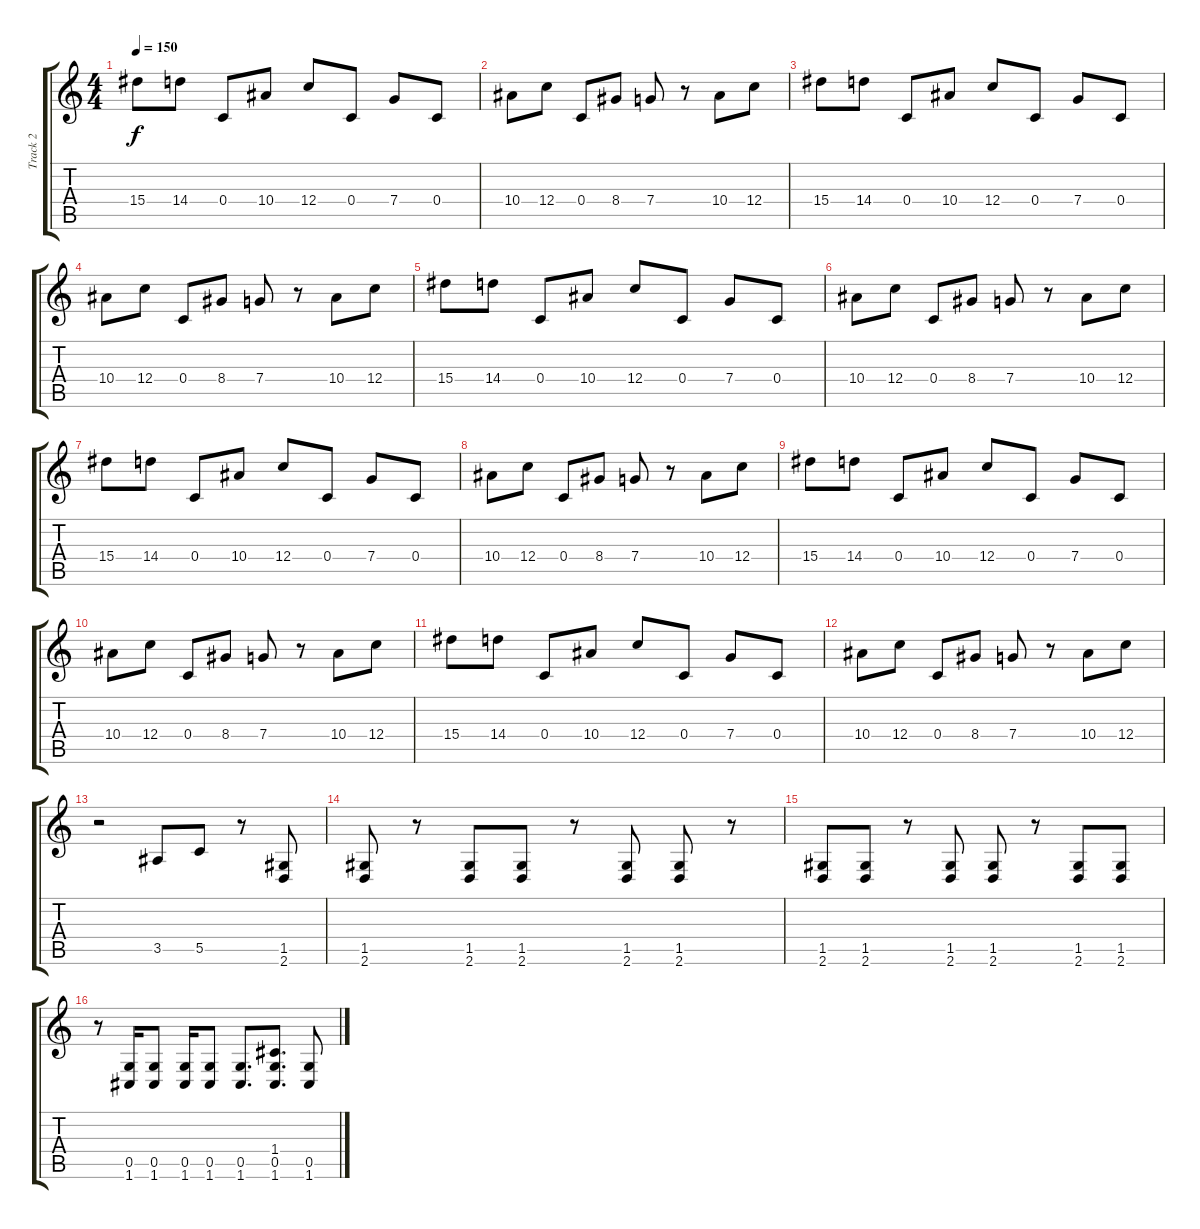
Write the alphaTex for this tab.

\track ("Track 2" "Track 2") {instrument overdrivenguitar}
\staff {score tabs}
\tuning (D4 A3 F3 C3 G2 C2) {hide}
\ts (4 4)
\tempo 150
\clef g2
\ks c
15.4.8{dy f} 14.4.8 0.4.8 10.4.8 12.4.8 0.4.8 7.4.8 0.4.8 |
10.4.8 12.4.8 0.4.8 8.4.8 7.4.8 r.8 10.4.8 12.4.8 |
15.4.8 14.4.8 0.4.8 10.4.8 12.4.8 0.4.8 7.4.8 0.4.8 |
10.4.8 12.4.8 0.4.8 8.4.8 7.4.8 r.8 10.4.8 12.4.8 |
15.4.8 14.4.8 0.4.8 10.4.8 12.4.8 0.4.8 7.4.8 0.4.8 |
10.4.8 12.4.8 0.4.8 8.4.8 7.4.8 r.8 10.4.8 12.4.8 |
15.4.8 14.4.8 0.4.8 10.4.8 12.4.8 0.4.8 7.4.8 0.4.8 |
10.4.8 12.4.8 0.4.8 8.4.8 7.4.8 r.8 10.4.8 12.4.8 |
15.4.8 14.4.8 0.4.8 10.4.8 12.4.8 0.4.8 7.4.8 0.4.8 |
10.4.8 12.4.8 0.4.8 8.4.8 7.4.8 r.8 10.4.8 12.4.8 |
15.4.8 14.4.8 0.4.8 10.4.8 12.4.8 0.4.8 7.4.8 0.4.8 |
10.4.8 12.4.8 0.4.8 8.4.8 7.4.8 r.8 10.4.8 12.4.8 |
r.2 3.5.8 5.5.8 r.8 (1.5 2.6).8 |
(1.5 2.6).8 r.8 (1.5 2.6).8 (1.5 2.6).8 r.8 (1.5 2.6).8 (1.5 2.6).8 r.8 |
(1.5 2.6).8 (1.5 2.6).8 r.8 (1.5 2.6).8 (1.5 2.6).8 r.8 (1.5 2.6).8 (1.5 2.6).8 |
r.8 (0.5 1.6).16 (0.5 1.6).8 (0.5 1.6).16 (0.5 1.6).8 (0.5 1.6).8{d} (1.4 0.5 1.6).8{d} (0.5 1.6).8
